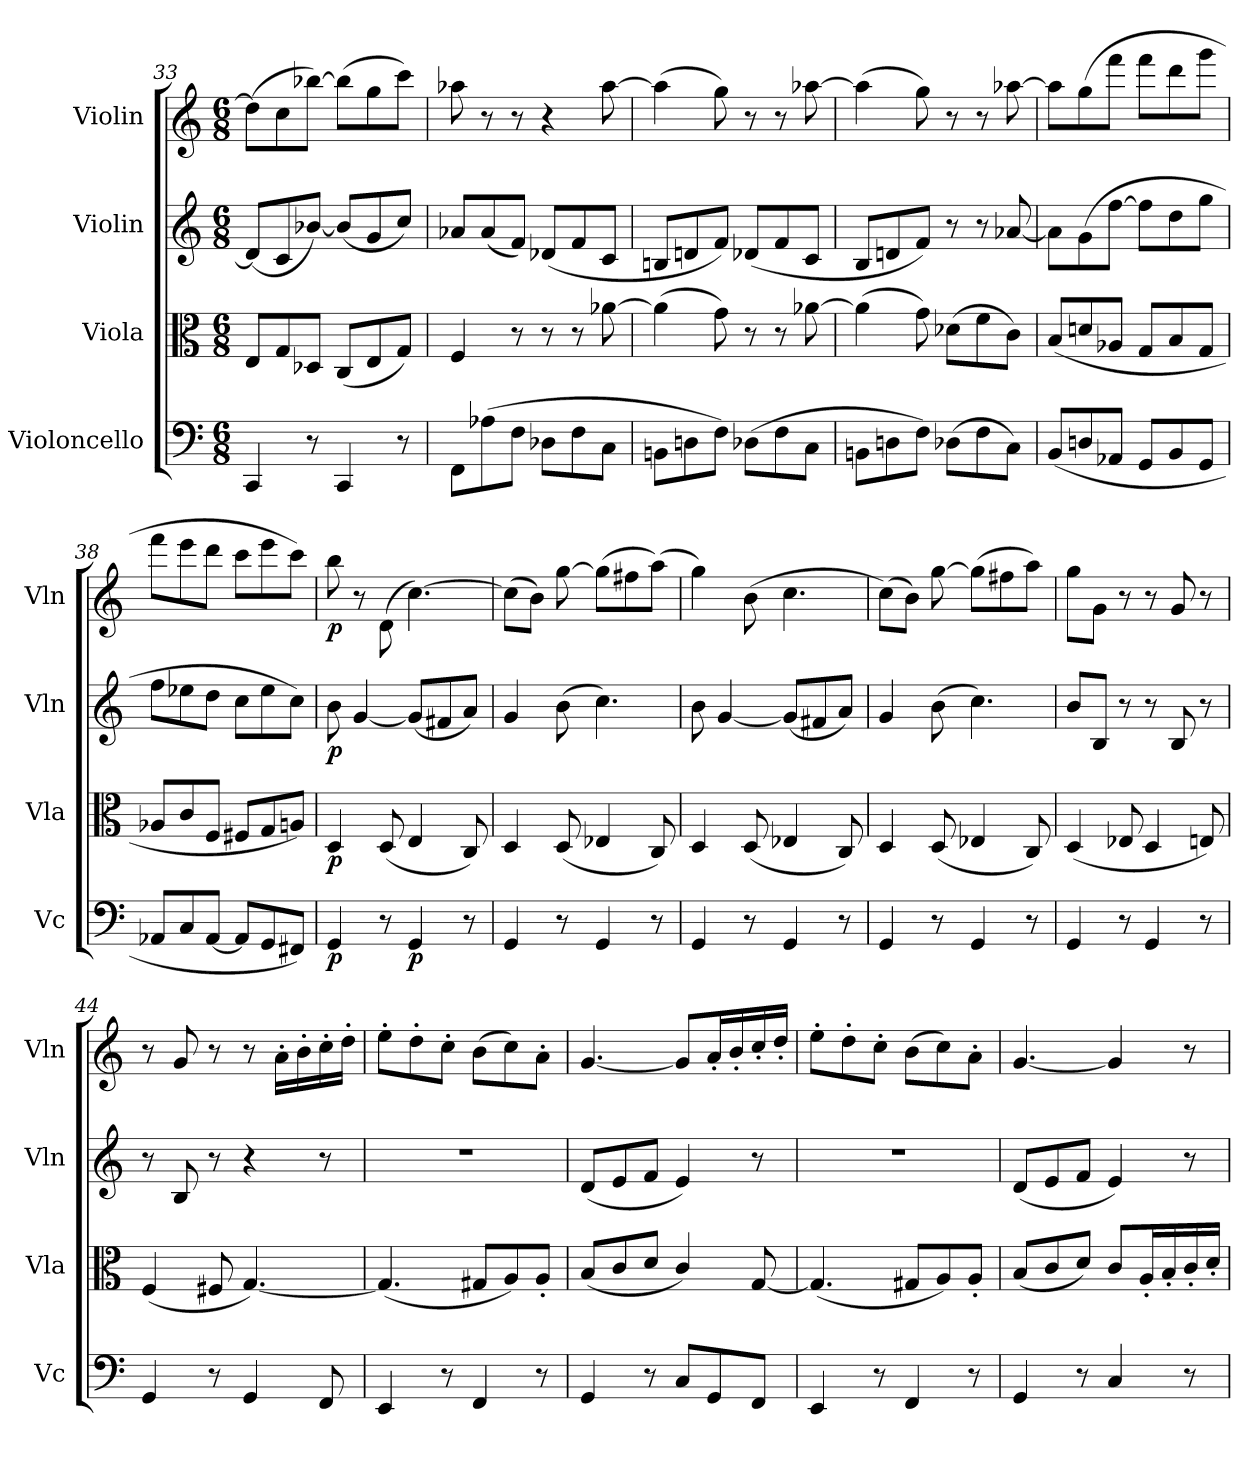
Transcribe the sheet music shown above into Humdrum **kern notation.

**kern	**dynam	**kern	**dynam	**kern	**dynam	**kern	**dynam
*part4	*part4	*part3	*part3	*part2	*part2	*part1	*part1
*staff4	*staff4	*staff3	*staff3	*staff2	*staff2	*staff1	*staff1
*I"Violoncello	*	*I"Viola	*	*I"Violin	*	*I"Violin	*
*I'Vc	*	*I'Vla	*	*I'Vln	*	*I'Vln	*
*clefF4	*	*clefC3	*	*clefG2	*	*clefG2	*
*k[]	*	*k[]	*	*k[]	*	*k[]	*
*M6/8	*	*M6/8	*	*M6/8	*	*M6/8	*
=33	=33	=33	=33	=33	=33	=33	=33
4CC/	.	8E/L	.	(8d-/L]	.	(8dd-\L]	.
.	.	8G/	.	8c/	.	8cc\	.
8r	.	8D-X/J	.	[8b-X/J)	.	[8bb-X\J)	.
4CC/	.	(8C/L	.	(8b-/L]	.	(8bb-\L]	.
.	.	8E/	.	8g/	.	8gg\	.
8r	.	8G/J)	.	8cc/J)	.	8ccc\J)	.
=34	=34	=34	=34	=34	=34	=34	=34
8FF/L	.	4F/	.	8a-X/L	.	8aa-X\	.
(8A-X\	.	.	.	(8a-/	.	8r	.
8F\J	.	8r	.	8f/J)	.	8r	.
8D-X\L	.	8r	.	(8d-X/L	.	4r	.
8F\	.	8r	.	8f/	.	.	.
8C\J	.	[8a-X\	.	8c/J	.	[8aa-\	.
=35	=35	=35	=35	=35	=35	=35	=35
8BBn\L	.	(4a-\]	.	8Bn/L	.	(4aa-\]	.
8Dn\	.	.	.	8dn/	.	.	.
8F\J)	.	8g\)	.	8f/J)	.	8gg\)	.
(8D-X\L	.	8r	.	(8d-X/L	.	8r	.
8F\	.	8r	.	8f/	.	8r	.
8C\J	.	[8a-X\	.	8c/J	.	[8aa-X\	.
=36	=36	=36	=36	=36	=36	=36	=36
8BBn\L	.	(4a-\]	.	8B/L	.	(4aa-\]	.
8Dn\	.	.	.	8dn/	.	.	.
8F\J)	.	8g\)	.	8f/J)	.	8gg\)	.
(8D-X\L	.	(8d-X\L	.	8r	.	8r	.
8F\	.	8f\	.	8r	.	8r	.
8C\J)	.	8c\J)	.	[8a-X/	.	[8aa-X\	.
=37	=37	=37	=37	=37	=37	=37	=37
(8BB/L	.	(8B/L	.	8a-\L]	.	8aa-\L]	.
8Dn/	.	8dn/	.	(8g\	.	(8gg\	.
8AA-X/J	.	8A-X/J	.	[8ff\J	.	8fff\J	.
8GG/L	.	8G/L	.	8ff\L]	.	8fff\L	.
8BB/	.	8B/	.	8dd\	.	8ddd\	.
8GG/J	.	8G/J	.	8gg\J	.	8ggg\J	.
=38	=38	=38	=38	=38	=38	=38	=38
8AA-X/L	.	8A-X/L	.	8ff\L	.	8fff\L	.
8C/	.	8c/	.	8ee-X\	.	8eee\	.
[8AA-/J	.	8F/J	.	8dd\J	.	8ddd\J	.
8AA-/L]	.	8F#X/L	.	8cc\L	.	8ccc\L	.
8GG/	.	8G/	.	8ee-\	.	8eee\	.
8FF#X/J)	.	8An/J)	.	8cc\J)	.	8ccc\J)	.
=39	=39	=39	=39	=39	=39	=39	=39
4GG/	p	4D/	p	8b\	p	8bb\	p
.	.	.	.	[4g/	.	8r	.
8r	.	(8D/	.	.	.	(8d\	.
4GG/	p	4E/	.	(8g/L]	.	[4.cc\)	.
.	.	.	.	8f#X/	.	.	.
8r	.	8C/)	.	8a/J)	.	.	.
=40	=40	=40	=40	=40	=40	=40	=40
4GG/	.	4D/	.	4g/	.	(8cc\L]	.
.	.	.	.	.	.	8b\J)	.
8r	.	(8D/	.	(8b\	.	[8gg\	.
4GG/	.	4E-X/	.	4.cc\)	.	(8gg\L]	.
.	.	.	.	.	.	8ff#X\	.
8r	.	8C/)	.	.	.	(8aa\J)	.
=41	=41	=41	=41	=41	=41	=41	=41
4GG/	.	4D/	.	8b\	.	4gg\)	.
.	.	.	.	[4g/	.	.	.
8r	.	(8D/	.	.	.	(8b\	.
4GG/	.	4E-X/	.	(8g/L]	.	4.cc\	.
.	.	.	.	8f#X/	.	.	.
8r	.	8C/)	.	8a/J)	.	.	.
=42	=42	=42	=42	=42	=42	=42	=42
4GG/	.	4D/	.	4g/	.	(8cc\L)	.
.	.	.	.	.	.	8b\J)	.
8r	.	(8D/	.	(8b\	.	[8gg\	.
4GG/	.	4E-X/	.	4.cc\)	.	(8gg\L]	.
.	.	.	.	.	.	8ff#X\	.
8r	.	8C/)	.	.	.	8aa\J)	.
=43	=43	=43	=43	=43	=43	=43	=43
4GG/	.	(4D/	.	8b/L	.	8gg\L	.
.	.	.	.	8B/J	.	8g\J	.
8r	.	8E-X/	.	8r	.	8r	.
4GG/	.	4D/	.	8r	.	8r	.
.	.	.	.	8B/	.	8g/	.
8r	.	8En/)	.	8r	.	8r	.
=44	=44	=44	=44	=44	=44	=44	=44
4GG/	.	(4F/	.	8r	.	8r	.
.	.	.	.	8B/	.	8g/	.
8r	.	8F#X/	.	8r	.	8r	.
4GG/	.	[4.G/)	.	4r	.	8r	.
.	.	.	.	.	.	16a'\LL	.
.	.	.	.	.	.	16b'\	.
8FF/	.	.	.	8r	.	16cc'\	.
.	.	.	.	.	.	16dd'\JJ	.
=45	=45	=45	=45	=45	=45	=45	=45
4EE/	.	(4.G/]	.	2.r	.	8ee'\L	.
.	.	.	.	.	.	8dd'\	.
8r	.	.	.	.	.	8cc'\J	.
4FF/	.	8G#X/L	.	.	.	(8b\L	.
.	.	8A/)	.	.	.	8cc\)	.
8r	.	8A'/J	.	.	.	8a'\J	.
=46	=46	=46	=46	=46	=46	=46	=46
4GG/	.	(8B/L	.	(8d/L	.	[4.g/	.
.	.	8c/	.	8e/	.	.	.
8r	.	8d/J	.	8f/J	.	.	.
8C/L	.	4c/)	.	4e/)	.	8g/L]	.
8GG/	.	.	.	.	.	16a'/L	.
.	.	.	.	.	.	16b'/	.
8FF/J	.	[8G/	.	8r	.	16cc'/	.
.	.	.	.	.	.	16dd'/JJ	.
=47	=47	=47	=47	=47	=47	=47	=47
4EE/	.	(4.G/]	.	2.r	.	8ee'\L	.
.	.	.	.	.	.	8dd'\	.
8r	.	.	.	.	.	8cc'\J	.
4FF/	.	8G#X/L	.	.	.	(8b\L	.
.	.	8A/)	.	.	.	8cc\)	.
8r	.	8A'/J	.	.	.	8a'\J	.
=48	=48	=48	=48	=48	=48	=48	=48
4GG/	.	(8B/L	.	(8d/L	.	[4.g/	.
.	.	8c/	.	8e/	.	.	.
8r	.	8d/J)	.	8f/J	.	.	.
4C/	.	8c/L	.	4e/)	.	4g/]	.
.	.	16A'/L	.	.	.	.	.
.	.	16B'/	.	.	.	.	.
8r	.	16c'/	.	8r	.	8r	.
.	.	16d'/JJ	.	.	.	.	.
=	=	=	=	=	=	=	=
*-	*-	*-	*-	*-	*-	*-	*-
